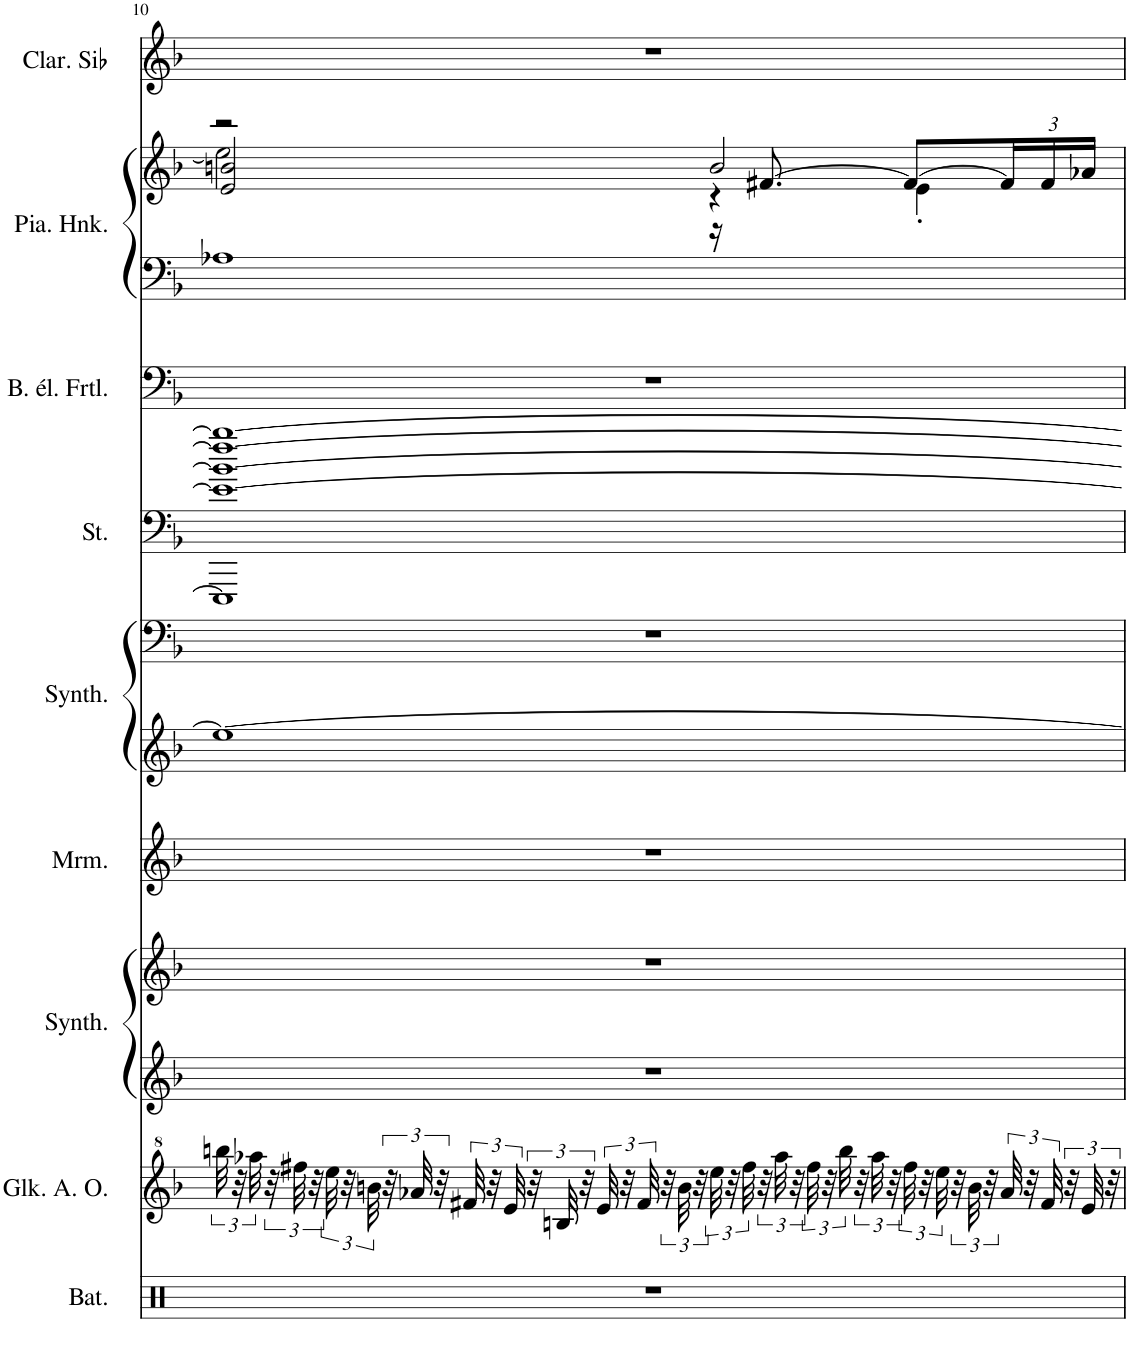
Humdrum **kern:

**kern	**kern	**kern	**kern	**kern	**kern	**kern	**kern	**kern	**kern	**kern	**kern
*part9	*part8	*part7	*part7	*part6	*part5	*part5	*part4	*part3	*part2	*part2	*part1
*staff12	*staff11	*staff10	*staff9	*staff8	*staff7	*staff6	*staff5	*staff4	*staff3	*staff2	*staff1
*I"Batterie	*I"Glockenspiel Alto Orff	*I"Synthétiseur de cuivres	*	*I"Marimba (double portée)	*I"Synthétiseur Pad	*	*I"Cordes	*I"Basse électrique fretless	*I"Piano Honky Tonk, We Are Th	*	*I"Clarinette en Sib
*I'Bat.	*I'Glk. A. O.	*I'Synth.	*	*I'Mrm.	*I'Synth.	*	*	*I'B. él. Frtl.	*I'Pia. Hnk.	*	*I'Clar. Sib
!!LO:PB:g=z
*clefX	*clefG^2	*clefG2	*clefG2	*clefG2	*clefG2	*clefF4	*clefF4	*clefF4	*clefF4	*clefG2	*clefG2
*	*	*	*	*	*	*	*	*Trd7c12	*	*	*Trd1c2
*k[]	*k[b-]	*k[b-]	*k[b-]	*k[b-]	*k[b-]	*k[b-]	*k[b-]	*k[b-]	*k[b-]	*k[b-]	*k[b-]
*M4/4	*M4/4	*M4/4	*M4/4	*M4/4	*M4/4	*M4/4	*M4/4	*M4/4	*M4/4	*M4/4	*M4/4
=10	=10	=10	=10	=10	=10	=10	=10	=10	=10	=10	=10
*	*	*	*	*	*	*	*^	*	*	*^	*
*	*	*	*	*	*	*	*	*	*	*	*	*^	*
1r	48bbbn\	1r	1r	1r	1ee_	1r	1e_ 1b_ 1ff#_ 1bb_	1EEE]	1r	1A-X	2r	2ee\]	2e/ 2bn/	1r
.	48r	.	.	.	.	.	.	.	.	.	.	.	.	.
.	48aaa-X\	.	.	.	.	.	.	.	.	.	.	.	.	.
.	48r	.	.	.	.	.	.	.	.	.	.	.	.	.
.	48fff#X\	.	.	.	.	.	.	.	.	.	.	.	.	.
.	48r	.	.	.	.	.	.	.	.	.	.	.	.	.
.	48eee\	.	.	.	.	.	.	.	.	.	.	.	.	.
.	48r	.	.	.	.	.	.	.	.	.	.	.	.	.
.	48bbn\	.	.	.	.	.	.	.	.	.	.	.	.	.
.	48r	.	.	.	.	.	.	.	.	.	.	.	.	.
.	48aa-X/	.	.	.	.	.	.	.	.	.	.	.	.	.
.	48r	.	.	.	.	.	.	.	.	.	.	.	.	.
.	48ff#X/	.	.	.	.	.	.	.	.	.	.	.	.	.
.	48r	.	.	.	.	.	.	.	.	.	.	.	.	.
.	48ee/	.	.	.	.	.	.	.	.	.	.	.	.	.
.	48r	.	.	.	.	.	.	.	.	.	.	.	.	.
.	48bn/	.	.	.	.	.	.	.	.	.	.	.	.	.
.	48r	.	.	.	.	.	.	.	.	.	.	.	.	.
.	48ee/	.	.	.	.	.	.	.	.	.	.	.	.	.
.	48r	.	.	.	.	.	.	.	.	.	.	.	.	.
.	48ff#/	.	.	.	.	.	.	.	.	.	.	.	.	.
.	48r	.	.	.	.	.	.	.	.	.	.	.	.	.
.	48bb\	.	.	.	.	.	.	.	.	.	.	.	.	.
.	48r	.	.	.	.	.	.	.	.	.	.	.	.	.
.	48eee\	.	.	.	.	.	.	.	.	.	2b/	4r	16r	.
.	48r	.	.	.	.	.	.	.	.	.	.	.	.	.
.	48fff#\	.	.	.	.	.	.	.	.	.	.	.	.	.
.	48r	.	.	.	.	.	.	.	.	.	.	.	[8.f#X/	.
.	48aaa-\	.	.	.	.	.	.	.	.	.	.	.	.	.
.	48r	.	.	.	.	.	.	.	.	.	.	.	.	.
.	48fff#\	.	.	.	.	.	.	.	.	.	.	.	.	.
.	48r	.	.	.	.	.	.	.	.	.	.	.	.	.
.	48bbb\	.	.	.	.	.	.	.	.	.	.	.	.	.
.	48r	.	.	.	.	.	.	.	.	.	.	.	.	.
.	48aaa-\	.	.	.	.	.	.	.	.	.	.	.	.	.
.	48r	.	.	.	.	.	.	.	.	.	.	.	.	.
.	48fff#\	.	.	.	.	.	.	.	.	.	.	4e'\	8f#/L_	.
.	48r	.	.	.	.	.	.	.	.	.	.	.	.	.
.	48eee\	.	.	.	.	.	.	.	.	.	.	.	.	.
.	48r	.	.	.	.	.	.	.	.	.	.	.	.	.
.	48bb\	.	.	.	.	.	.	.	.	.	.	.	.	.
.	48r	.	.	.	.	.	.	.	.	.	.	.	.	.
*	*	*	*	*	*	*	*	*	*	*	*	*	*Xbrackettup	*
.	48aa-/	.	.	.	.	.	.	.	.	.	.	.	24f#/L]	.
.	48r	.	.	.	.	.	.	.	.	.	.	.	.	.
.	48ff#/	.	.	.	.	.	.	.	.	.	.	.	24f#/	.
.	48r	.	.	.	.	.	.	.	.	.	.	.	.	.
.	48ee/	.	.	.	.	.	.	.	.	.	.	.	24a-X/JJ	.
.	48r	.	.	.	.	.	.	.	.	.	.	.	.	.
*	*	*	*	*	*	*	*v	*v	*	*	*v	*v	*v	*
=	=	=	=	=	=	=	=	=	=	=	=
*-	*-	*-	*-	*-	*-	*-	*-	*-	*-	*-	*-
